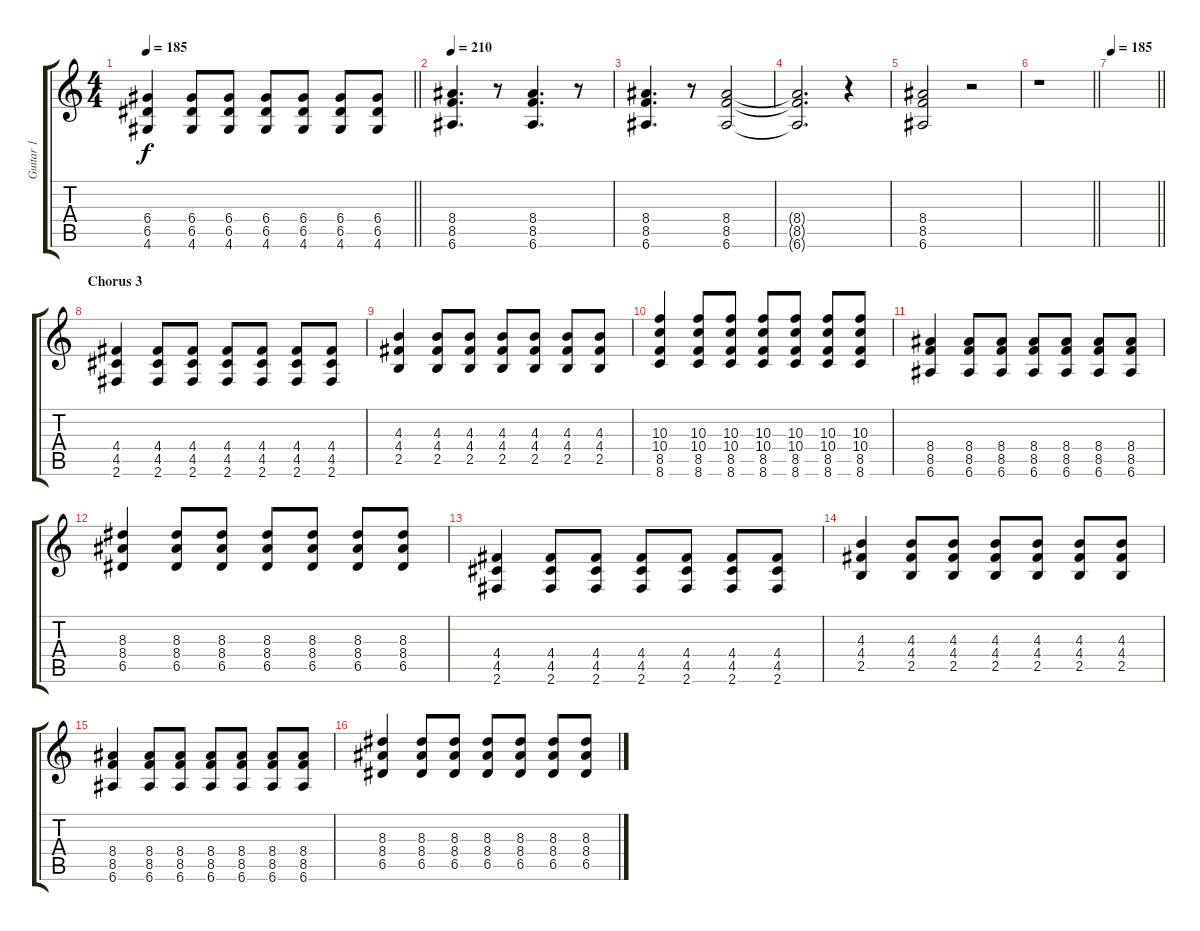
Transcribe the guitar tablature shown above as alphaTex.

\track ("Guitar 1" "Guitar 1") {instrument overdrivenguitar}
\staff {score tabs}
\tuning (E4 B3 G3 D3 A2 E2) {hide}
\ts (4 4)
\tempo 185
\clef g2
\barLineRight lightlight
\ks c
(6.4 6.5 4.6).4{dy f} (6.4 6.5 4.6).8 (6.4 6.5 4.6).8 (6.4 6.5 4.6).8 (6.4 6.5 4.6).8 (6.4 6.5 4.6).8 (6.4 6.5 4.6).8 |
\tempo 210
(8.4 8.5 6.6).4{d} r.8 (8.4 8.5 6.6).4{d} r.8 |
(8.4 8.5 6.6).4{d} r.8 (8.4 8.5 6.6).2 |
(8.4{t} 8.5{t} 6.6{t}).2{d} r.4 |
(8.4 8.5 6.6).2 r.2 |
\barLineRight lightlight
r.1 |
\tempo 185
\barLineRight lightlight
|
\section ("" "Chorus 3")
(4.4 4.5 2.6).4 (4.4 4.5 2.6).8 (4.4 4.5 2.6).8 (4.4 4.5 2.6).8 (4.4 4.5 2.6).8 (4.4 4.5 2.6).8 (4.4 4.5 2.6).8 |
(4.3 4.4 2.5).4 (4.3 4.4 2.5).8 (4.3 4.4 2.5).8 (4.3 4.4 2.5).8 (4.3 4.4 2.5).8 (4.3 4.4 2.5).8 (4.3 4.4 2.5).8 |
(10.3 10.4 8.5 8.6).4 (10.3 10.4 8.5 8.6).8 (10.3 10.4 8.5 8.6).8 (10.3 10.4 8.5 8.6).8 (10.3 10.4 8.5 8.6).8 (10.3 10.4 8.5 8.6).8 (10.3 10.4 8.5 8.6).8 |
(8.4 8.5 6.6).4 (8.4 8.5 6.6).8 (8.4 8.5 6.6).8 (8.4 8.5 6.6).8 (8.4 8.5 6.6).8 (8.4 8.5 6.6).8 (8.4 8.5 6.6).8 |
(8.3 8.4 6.5).4 (8.3 8.4 6.5).8 (8.3 8.4 6.5).8 (8.3 8.4 6.5).8 (8.3 8.4 6.5).8 (8.3 8.4 6.5).8 (8.3 8.4 6.5).8 |
(4.4 4.5 2.6).4 (4.4 4.5 2.6).8 (4.4 4.5 2.6).8 (4.4 4.5 2.6).8 (4.4 4.5 2.6).8 (4.4 4.5 2.6).8 (4.4 4.5 2.6).8 |
(4.3 4.4 2.5).4 (4.3 4.4 2.5).8 (4.3 4.4 2.5).8 (4.3 4.4 2.5).8 (4.3 4.4 2.5).8 (4.3 4.4 2.5).8 (4.3 4.4 2.5).8 |
(8.4 8.5 6.6).4 (8.4 8.5 6.6).8 (8.4 8.5 6.6).8 (8.4 8.5 6.6).8 (8.4 8.5 6.6).8 (8.4 8.5 6.6).8 (8.4 8.5 6.6).8 |
(8.3 8.4 6.5).4 (8.3 8.4 6.5).8 (8.3 8.4 6.5).8 (8.3 8.4 6.5).8 (8.3 8.4 6.5).8 (8.3 8.4 6.5).8 (8.3 8.4 6.5).8
